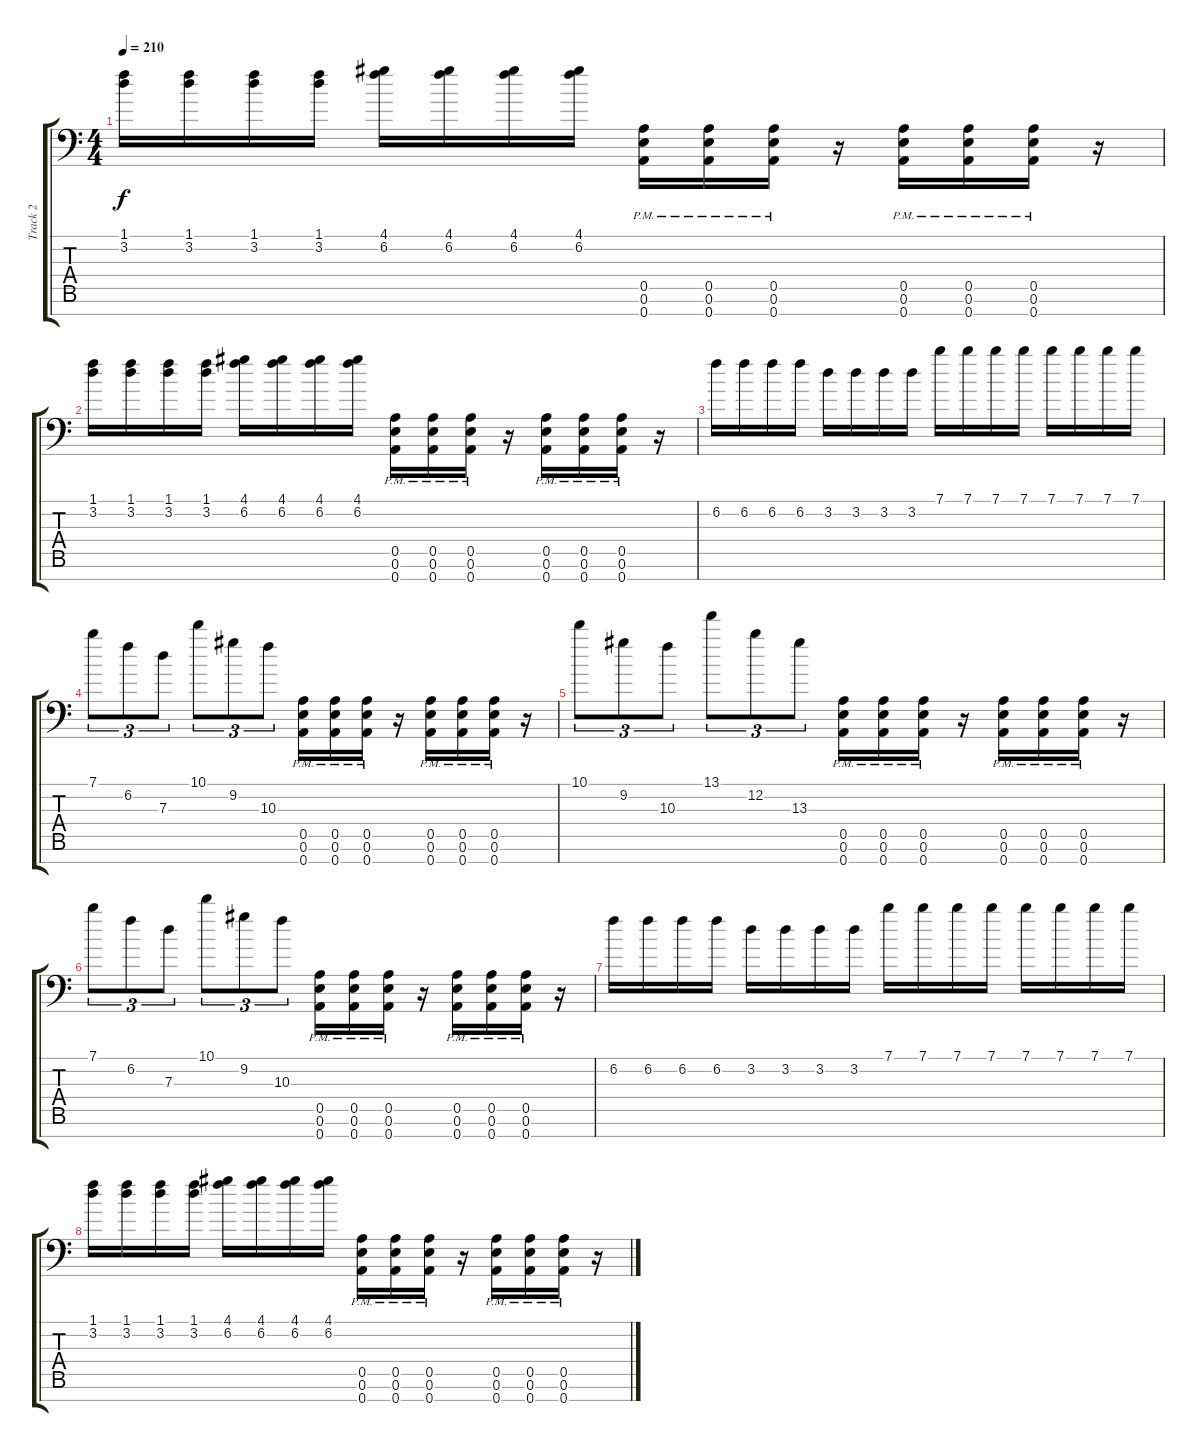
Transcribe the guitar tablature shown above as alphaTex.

\track ("Track 2" "Track 2") {instrument distortionguitar}
\staff {score tabs}
\tuning (E4 B3 G3 D3 A2 E2 A1) {hide}
\ts (4 4)
\tempo 210
\clef f4
\ks c
(1.1 3.2).16{dy f} (1.1 3.2).16 (1.1 3.2).16 (1.1 3.2).16 (4.1 6.2).16 (4.1 6.2).16 (4.1 6.2).16 (4.1 6.2).16 (0.5{pm} 0.6{pm} 0.7{pm}).16 (0.5{pm} 0.6{pm} 0.7{pm}).16 (0.5{pm} 0.6{pm} 0.7{pm}).16 r.16 (0.5{pm} 0.6{pm} 0.7{pm}).16 (0.5{pm} 0.6{pm} 0.7{pm}).16 (0.5{pm} 0.6{pm} 0.7{pm}).16 r.16 |
(1.1 3.2).16 (1.1 3.2).16 (1.1 3.2).16 (1.1 3.2).16 (4.1 6.2).16 (4.1 6.2).16 (4.1 6.2).16 (4.1 6.2).16 (0.5{pm} 0.6{pm} 0.7{pm}).16 (0.5{pm} 0.6{pm} 0.7{pm}).16 (0.5{pm} 0.6{pm} 0.7{pm}).16 r.16 (0.5{pm} 0.6{pm} 0.7{pm}).16 (0.5{pm} 0.6{pm} 0.7{pm}).16 (0.5{pm} 0.6{pm} 0.7{pm}).16 r.16 |
6.2.16 6.2.16 6.2.16 6.2.16 3.2.16 3.2.16 3.2.16 3.2.16 7.1.16 7.1.16 7.1.16 7.1.16 7.1.16 7.1.16 7.1.16 7.1.16 |
7.1.8{tu (3 2)} 6.2.8{tu (3 2)} 7.3.8{tu (3 2)} 10.1.8{tu (3 2)} 9.2.8{tu (3 2)} 10.3.8{tu (3 2)} (0.5{pm} 0.6{pm} 0.7{pm}).16 (0.5{pm} 0.6{pm} 0.7{pm}).16 (0.5{pm} 0.6{pm} 0.7{pm}).16 r.16 (0.5{pm} 0.6{pm} 0.7{pm}).16 (0.5{pm} 0.6{pm} 0.7{pm}).16 (0.5{pm} 0.6{pm} 0.7{pm}).16 r.16 |
10.1.8{tu (3 2)} 9.2.8{tu (3 2)} 10.3.8{tu (3 2)} 13.1.8{tu (3 2)} 12.2.8{tu (3 2)} 13.3.8{tu (3 2)} (0.5{pm} 0.6{pm} 0.7{pm}).16 (0.5{pm} 0.6{pm} 0.7{pm}).16 (0.5{pm} 0.6{pm} 0.7{pm}).16 r.16 (0.5{pm} 0.6{pm} 0.7{pm}).16 (0.5{pm} 0.6{pm} 0.7{pm}).16 (0.5{pm} 0.6{pm} 0.7{pm}).16 r.16 |
7.1.8{tu (3 2)} 6.2.8{tu (3 2)} 7.3.8{tu (3 2)} 10.1.8{tu (3 2)} 9.2.8{tu (3 2)} 10.3.8{tu (3 2)} (0.5{pm} 0.6{pm} 0.7{pm}).16 (0.5{pm} 0.6{pm} 0.7{pm}).16 (0.5{pm} 0.6{pm} 0.7{pm}).16 r.16 (0.5{pm} 0.6{pm} 0.7{pm}).16 (0.5{pm} 0.6{pm} 0.7{pm}).16 (0.5{pm} 0.6{pm} 0.7{pm}).16 r.16 |
6.2.16 6.2.16 6.2.16 6.2.16 3.2.16 3.2.16 3.2.16 3.2.16 7.1.16 7.1.16 7.1.16 7.1.16 7.1.16 7.1.16 7.1.16 7.1.16 |
(1.1 3.2).16 (1.1 3.2).16 (1.1 3.2).16 (1.1 3.2).16 (4.1 6.2).16 (4.1 6.2).16 (4.1 6.2).16 (4.1 6.2).16 (0.5{pm} 0.6{pm} 0.7{pm}).16 (0.5{pm} 0.6{pm} 0.7{pm}).16 (0.5{pm} 0.6{pm} 0.7{pm}).16 r.16 (0.5{pm} 0.6{pm} 0.7{pm}).16 (0.5{pm} 0.6{pm} 0.7{pm}).16 (0.5{pm} 0.6{pm} 0.7{pm}).16 r.16
